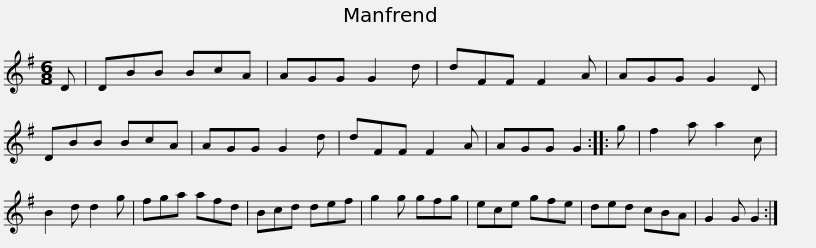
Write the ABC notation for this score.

X:1
L:1/8
M:6/8
I:linebreak $
K:G
V:1 treble
V:1
 D | DBB BcA | AGG G2 d | dFF F2 A | AGG G2 D | %5
 DBB BcA | AGG G2 d | dFF F2 A |$ AGG G2 :: g | %10
 f2 a a2 c | B2 d d2 g | fga afd | Bcd def | g2 g gfg | %15
 ece gfe | ded cBA |$ G2 G G2 :| %18
